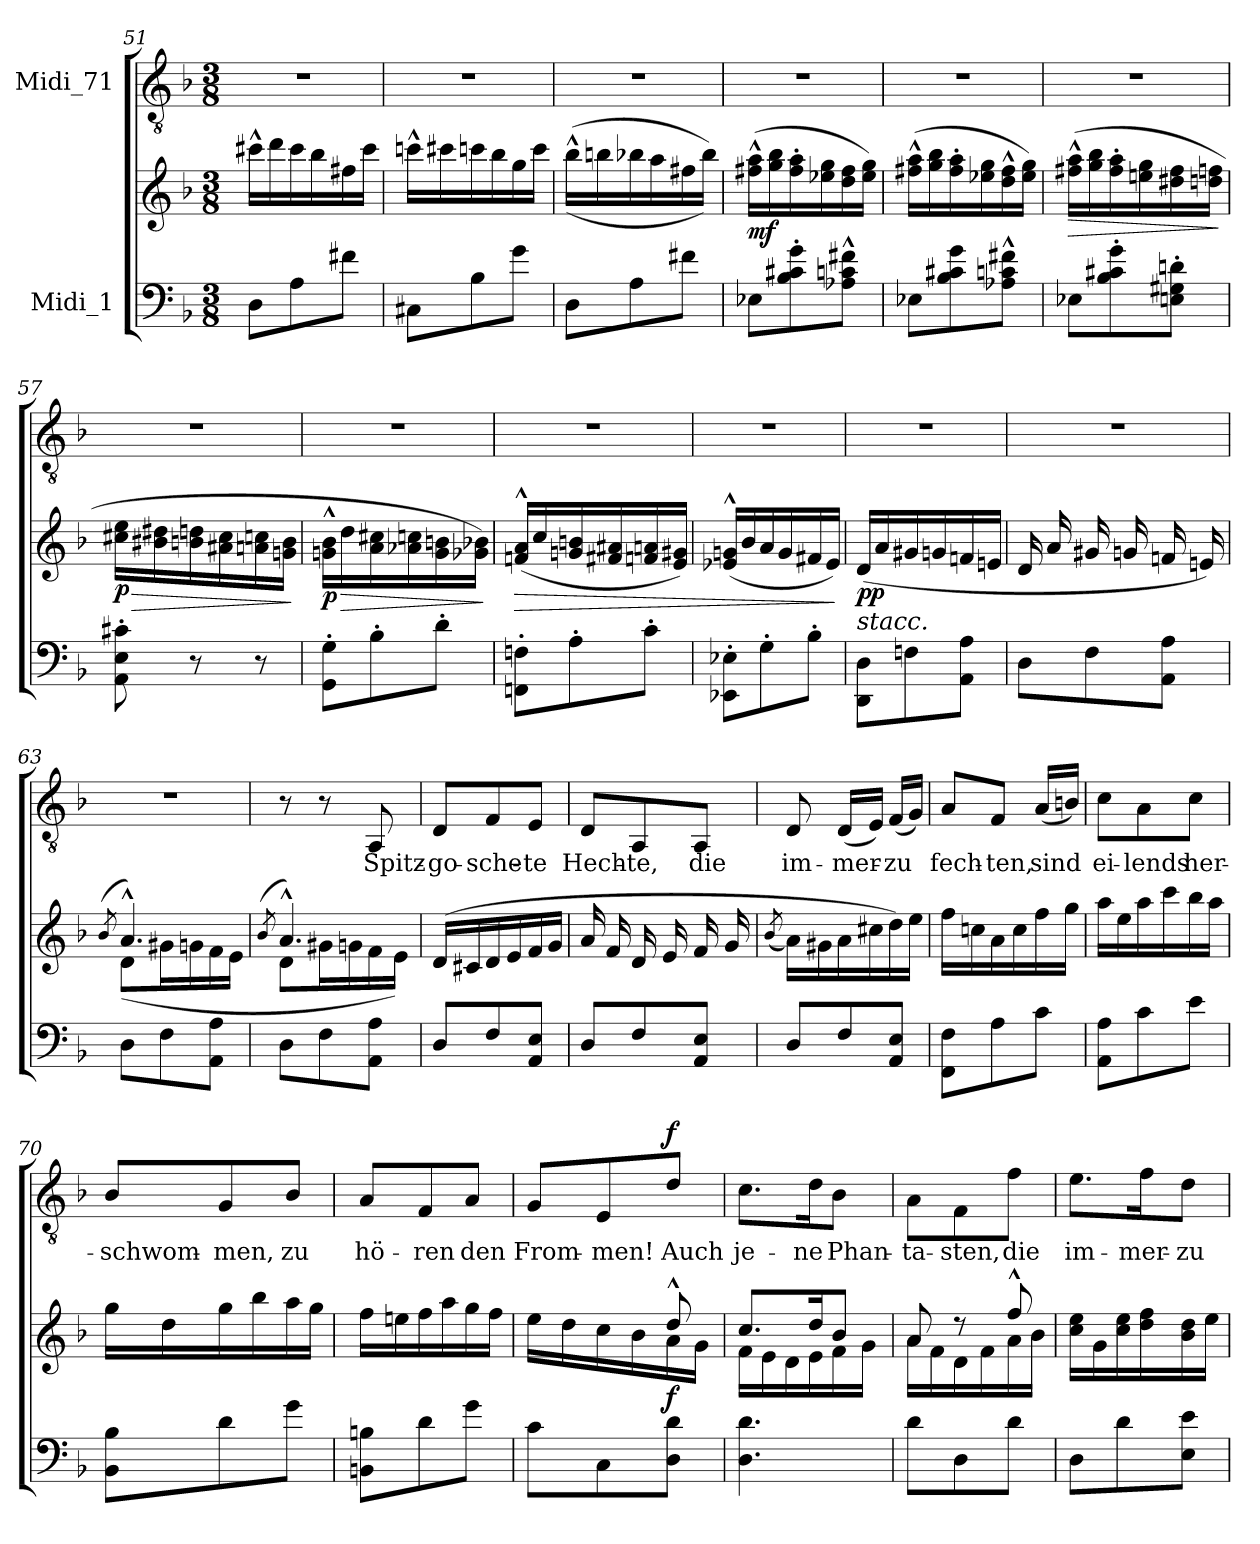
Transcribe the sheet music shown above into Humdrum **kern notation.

**kern	**kern	**dynam	**kern	**text	**dynam
*part2	*part2	*part2	*part1	*part1	*part1
*staff3	*staff2	*staff2/3	*staff1	*staff1	*staff1
*I"Midi_1	*	*	*I"Midi_71	*	*
*clefF4	*clefG2	*	*clefGv2	*	*
*k[b-]	*k[b-]	*	*k[b-]	*	*
*F:	*F:	*	*F:	*	*
*M3/8	*M3/8	*	*M3/8	*	*
=51	=51	=51	=51	=51	=51
8D\L	16ccc#X^^\LL	.	4.r	.	.
.	16ddd\	.	.	.	.
8A\	16ccc#\	.	.	.	.
.	16bb-i\	.	.	.	.
8f#X\J	16ff#X\	.	.	.	.
.	16ccc#\JJ	.	.	.	.
=52	=52	=52	=52	=52	=52
8C#X\L	16cccni^^\LL	.	4.r	.	.
.	16ccc#X\	.	.	.	.
8B-\	16cccn\	.	.	.	.
.	16bb-i\	.	.	.	.
8g\J	16gg\	.	.	.	.
.	16ccc\JJ	.	.	.	.
=53	=53	=53	=53	=53	=53
8D\L	(>(>16bb-i^^\LL	.	4.r	.	.
.	16bbn\	.	.	.	.
8A\	16bb-X\	.	.	.	.
.	16aa\	.	.	.	.
8f#X\J	16ff#X\	.	.	.	.
.	16bb-\JJ))	.	.	.	.
!!LO:PB:g=z
=54	=54	=54	=54	=54	=54
!	!	!LO:DY:b	!	!	!
8E-X\L	(>16ff#X\^^ 16aa\^^LL	mf	4.r	.	.
.	16gg\ 16bb-\	.	.	.	.
8B-i\' 8c#X\' 8g\'	16ff#\' 16aa\'	.	.	.	.
.	16ee-X\ 16gg\	.	.	.	.
8A-X\^^ 8cn\^^ 8f#X\^^J	16dd\ 16ff#\	.	.	.	.
.	16ee-\ 16gg\JJ)	.	.	.	.
=55	=55	=55	=55	=55	=55
8E-X\L	(>16ff#X\^^ 16aa\^^LL	.	4.r	.	.
.	16gg\ 16bb-\	.	.	.	.
8B-i\ 8c#X\ 8g\	16ff#\' 16aa\'	.	.	.	.
.	16ee-X\ 16gg\	.	.	.	.
8A-X\^^ 8cn\^^ 8f#X\^^J	16dd\^^ 16ff#\^^	.	.	.	.
.	16ee-\ 16gg\JJ)	.	.	.	.
=56	=56	=56	=56	=56	=56
!	!	!LO:HP:b	!	!	!
8E-X\L	(>16ff#X\^^ 16aa\^^LL	>	4.r	.	.
.	16gg\ 16bb-\	.	.	.	.
8B-i\' 8c#X\' 8g\'	16ff#\' 16aa\'	.	.	.	.
.	16eeni\ 16gg\	.	.	.	.
8En\' 8G#X\' 8dni\'J	16dd#X\ 16ff#\	.	.	.	.
.	16ddn\ 16ffn\JJ	.	.	.	.
.	.	]	.	.	.
=57	=57	=57	=57	=57	=57
!	!	!LO:HP:b	!	!	!
!	!	!LO:DY:n=1:b	!	!	!
8AA\' 8E\' 8c#X\'	16cc#X\ 16ee\LL	> p	4.r	.	.
.	16b#X\ 16dd#X\	.	.	.	.
8r	16bn\ 16ddn\	.	.	.	.
.	16a#X\ 16cc#i\	.	.	.	.
8r	16an\ 16ccn\	.	.	.	.
.	16gni\ 16b\JJ	.	.	.	.
.	.	]	.	.	.
=58	=58	=58	=58	=58	=58
!	!	!LO:DY:b	!	!	!
8GG\' 8G\'L	16gni\^^ 16b-i\^^LL	p	4.r	.	.
!	!	!LO:HP:b	!	!	!
.	16dd\	>	.	.	.
8B-i'\	16a\ 16cc#X\	.	.	.	.
.	16a-X\ 16ccn\	.	.	.	.
8d'\J	16g\ 16bn\	.	.	.	.
.	16g-X\ 16b-X\JJ)	.	.	.	.
.	.	]	.	.	.
!!LO:LB:g=z
=59	=59	=59	=59	=59	=59
!	!	!LO:HP:b	!	!	!
*	*^	*	*	*	*
8FFni\' 8Fni\'L	(<16fni/^^ 16a/^^LL	4ryy	>	4.r	.	.
.	16cc/	.	.	.	.	.
8A'\	16gni/ 16bn/	.	.	.	.	.
.	16f#X/ 16a#X/	.	.	.	.	.
8c'\J	16fn/ 16an/	8ryy	.	.	.	.
.	16e/ 16g#X/JJ)	.	.	.	.	.
=60	=60	=60	=60	=60	=60	=60
8EE-X\' 8E-X\'L	(<16e-X/^^ 16gni/^^LL	4ryy	.	4.r	.	.
.	16b-i/	.	.	.	.	.
8G'\	16a/	.	.	.	.	.
.	16g/	.	.	.	.	.
8B-'\J	16f#X/	8ryy	.	.	.	.
.	16e-i/JJ)	.	.	.	.	.
*	*v	*v	*	*	*	*
.	.	]	.	.	.
=61	=61	=61	=61	=61	=61
*	*^	*	*	*	*
!LO:TX:a:i:t=stacc.	!	!	!	!	!	!
!	!	!	!LO:DY:b	!	!	!
8DD\ 8D\L	(<16d/LL	4ryy	pp	4.r	.	.
.	16a/	.	.	.	.	.
8Fni\	16g#X/	.	.	.	.	.
.	16gn/	.	.	.	.	.
8AA\ 8A\J	16fni/	8ryy	.	.	.	.
.	16eni/JJ	.	.	.	.	.
=62	=62	=62	=62	=62	=62	=62
8D\L	16d/	4ryy	.	4.r	.	.
.	16a/	.	.	.	.	.
8F\	16g#X/	.	.	.	.	.
.	16gn/	.	.	.	.	.
8AA\ 8A\J	16fni/	8ryy	.	.	.	.
.	16eni/)	.	.	.	.	.
=63	=63	=63	=63	=63	=63	=63
.	(<8qb-/	.	.	.	.	.
8D\L	4.a^^/)	(<8d\L	.	4.r	.	.
8F\	.	16g#X\L	.	.	.	.
.	.	16gn\	.	.	.	.
8AA\ 8A\J	.	16f\	.	.	.	.
.	.	16e\JJ	.	.	.	.
=64	=64	=64	=64	=64	=64	=64
.	(<8qb-/	.	.	.	.	.
8D\L	4.a^^/)	8d\L	.	8r	.	.
8F\	.	16g#X\L	.	8r	.	.
.	.	16gn\	.	.	.	.
!	!	!	!	!	!LO:LY:b	!
8AA\ 8A\J	.	16f\	.	8AA/	Spitz-	.
.	.	16e\JJ)	.	.	.	.
!!LO:LB:g=z
=65	=65	=65	=65	=65	=65	=65
!	!	!	!	!	!LO:LY:b	!
*	*v	*v	*	*	*	*
8D/L	(>16d/LL	.	8D/L	-go-	.
.	16c#X/	.	.	.	.
!	!	!	!	!LO:LY:b	!
8F/	16d/	.	8F/	-sche-	.
.	16e/	.	.	.	.
!	!	!	!	!LO:LY:b	!
8AA/ 8E/J	16f/	.	8E/J	-te	.
.	16g/JJ	.	.	.	.
=66	=66	=66	=66	=66	=66
!	!	!	!	!LO:LY:b	!
8D/L	16a/	.	8D/L	Hech-	.
.	16f/	.	.	.	.
!	!	!	!	!LO:LY:b	!
8F/	16d/	.	8AA/	-te,	.
.	16e/	.	.	.	.
!	!	!	!	!LO:LY:b	!
8AA/ 8E/J	16f/	.	8AA/J	die	.
.	16g/	.	.	.	.
=67	=67	=67	=67	=67	=67
.	(<8qb-/	.	.	.	.
!	!	!	!	!LO:LY:b	!
8D/L	16a\LL)	.	8D/	im-	.
.	16g#X\	.	.	.	.
!	!	!	!	!LO:LY:b	!
8F/	16a\	.	(<16D/LL	-mer-	.
.	16cc#X\	.	16E/JJ)	.	.
!	!	!	!	!LO:LY:b	!
8AA/ 8E/J	16dd\)	.	(<16F/LL	-zu	.
.	16ee\JJ	.	16G/JJ)	.	.
=68	=68	=68	=68	=68	=68
!	!	!	!	!LO:LY:b	!
8FF\ 8F\L	16ff\LL	.	8A/L	fech-	.
.	16ccni\	.	.	.	.
!	!	!	!	!LO:LY:b	!
8A\	16a\	.	8F/J	-ten,	.
.	16cc\	.	.	.	.
!	!	!	!	!LO:LY:b	!
8c\J	16ff\	.	(<16A/LL	sind	.
.	16gg\JJ	.	16Bn/JJ)	.	.
=69	=69	=69	=69	=69	=69
!	!	!	!	!LO:LY:b	!
8AA\ 8A\L	16aa\LL	.	8c\L	ei-	.
.	16ee\	.	.	.	.
!	!	!	!	!LO:LY:b	!
8c\	16aa\	.	8A\	-lends	.
.	16ccc\	.	.	.	.
!	!	!	!	!LO:LY:b	!
8e\J	16bb-i\	.	8c\J	her-	.
.	16aa\JJ	.	.	.	.
=70	=70	=70	=70	=70	=70
!	!	!	!	!LO:LY:b	!
8BB-\ 8B-\L	16gg\LL	.	8B-i/L	-schwom-	.
.	16dd\	.	.	.	.
!	!	!	!	!LO:LY:b	!
8d\	16gg\	.	8G/	-men,	.
.	16bb-\	.	.	.	.
!	!	!	!	!LO:LY:b	!
8g\J	16aa\	.	8B-/J	zu	.
.	16gg\JJ	.	.	.	.
!!LO:LB:g=z
=71	=71	=71	=71	=71	=71
*	*^	*	*	*	*
!	!	!	!	!	!LO:LY:b	!
8BBn\ 8Bn\L	16ff\LL	4ryy	.	8A/L	hö-	.
.	16eeni\	.	.	.	.	.
!	!	!	!	!	!LO:LY:b	!
8d\	16ff\	.	.	8F/	-ren	.
.	16aa\	.	.	.	.	.
!	!	!	!	!	!LO:LY:b	!
8g\J	16gg\	8ryy	.	8A/J	den	.
.	16ff\JJ	.	.	.	.	.
=72	=72	=72	=72	=72	=72	=72
!	!	!	!	!	!LO:LY:b	!
8c\L	4ryy	16ee\LL	.	8G/L	From-	.
.	.	16dd\	.	.	.	.
!	!	!	!	!	!LO:LY:b	!
8C\	.	16cc\	.	8E/	-men!	.
.	.	16b-i\	.	.	.	.
!	!	!	!LO:DY:b	!	!LO:LY:b	!LO:DY:b
8D\ 8d\J	8dd^^/	16a\	f	8d/J	Auch	f
.	.	16g\JJ	.	.	.	.
=73	=73	=73	=73	=73	=73	=73
!	!	!	!	!	!LO:LY:b	!
4.D\ 4.d\	8.cc/L	16f\LL	.	8.c\L	je-	.
.	.	16e\	.	.	.	.
.	.	16d\	.	.	.	.
!	!	!	!	!	!LO:LY:b	!
.	16dd/K	16e\	.	16d\K	-ne	.
!	!	!	!	!	!LO:LY:b	!
.	8b-/J	16f\	.	8B-\J	Phan-	.
.	.	16g\JJ	.	.	.	.
=74	=74	=74	=74	=74	=74	=74
!	!	!	!	!	!LO:LY:b	!
8d\L	8a/	16a\LL	.	8A\L	-ta-	.
.	.	16f\	.	.	.	.
!	!	!	!	!	!LO:LY:b	!
8D\	8r	16d\	.	8F\	-sten,	.
.	.	16f\	.	.	.	.
!	!	!	!	!	!LO:LY:b	!
8d\J	8ff^^/	16a\	.	8f\J	die	.
.	.	16b-\JJ	.	.	.	.
=75	=75	=75	=75	=75	=75	=75
!	!	!	!	!	!LO:LY:b	!
8D\L	16cc\ 16ee\LL	4ryy	.	8.e\L	im-	.
.	16g\	.	.	.	.	.
8d\	16cc\ 16ee\	.	.	.	.	.
!	!	!	!	!	!LO:LY:b	!
.	16dd\ 16ff\	.	.	16f\K	-mer-	.
!	!	!	!	!	!LO:LY:b	!
8E\ 8e\J	16b-i\ 16dd\	8ryy	.	8d\J	-zu	.
.	16ee\JJ	.	.	.	.	.
*	*v	*v	*	*	*	*
=	=	=	=	=	=
*-	*-	*-	*-	*-	*-
